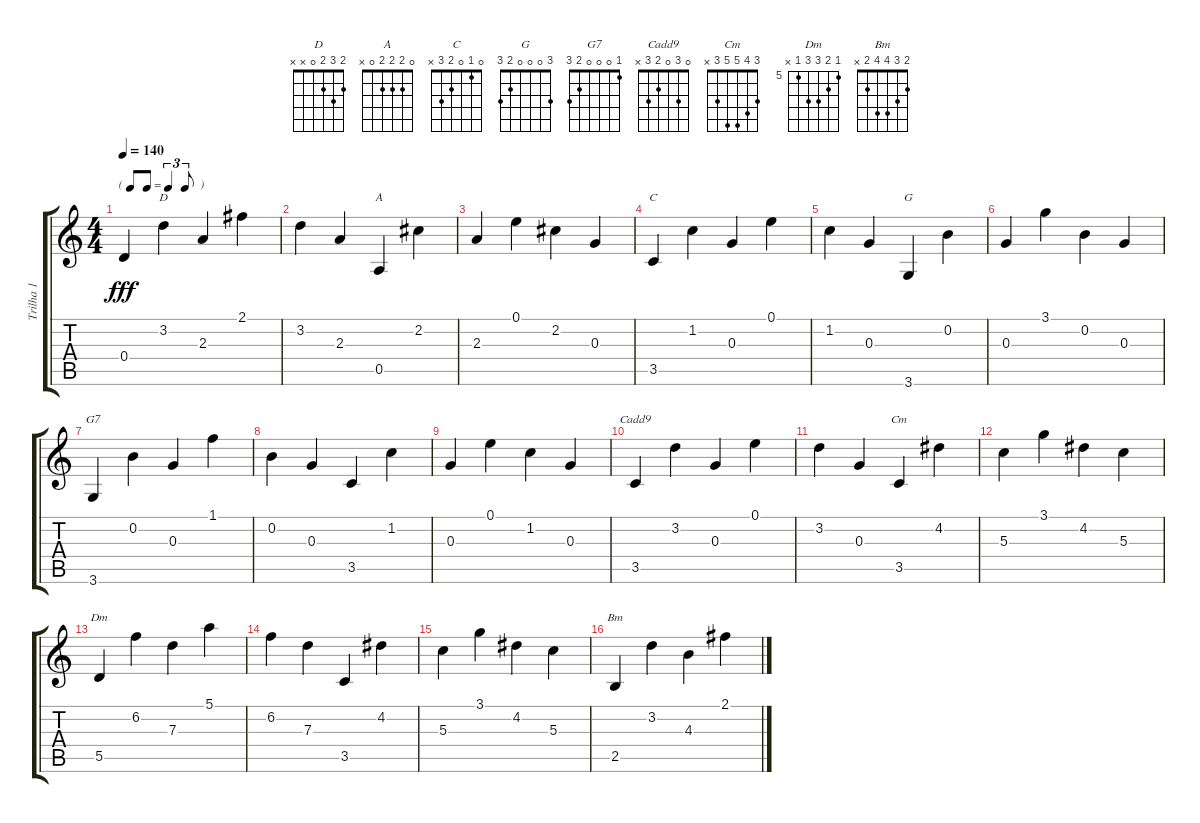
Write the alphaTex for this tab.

\track ("Trilha 1" "Trilha 1") {instrument acousticguitarnylon}
\staff {score tabs}
\tuning (E4 B3 G3 D3 A2 E2) {hide}
\chord ("D" 2 3 2 0 x x)
\chord ("A" 0 2 2 2 0 x)
\chord ("C" 0 1 0 2 3 x)
\chord ("G" 3 0 0 0 2 3)
\chord ("G7" 1 0 0 0 2 3)
\chord ("Cadd9" 0 3 0 2 3 x)
\chord ("Cm" 3 4 5 5 3 x)
\chord ("Dm" 5 6 7 7 5 x) {firstfret 5}
\chord ("Bm" 2 3 4 4 2 x)
\ts (4 4)
\tf triplet8th
\tempo 140
\clef g2
\ks c
0.4.4{dy fff instrument acousticguitarnylon} 3.2.4{ch "D"} 2.3.4 2.1.4 |
3.2.4 2.3.4 0.5.4{ch "A"} 2.2.4 |
2.3.4 0.1.4 2.2.4 0.3.4 |
3.5.4{ch "C"} 1.2.4 0.3.4 0.1.4 |
1.2.4 0.3.4 3.6.4{ch "G"} 0.2.4 |
0.3.4 3.1.4 0.2.4 0.3.4 |
3.6.4{ch "G7"} 0.2.4 0.3.4 1.1.4 |
0.2.4 0.3.4 3.5.4 1.2.4 |
0.3.4 0.1.4 1.2.4 0.3.4 |
3.5.4{ch "Cadd9"} 3.2.4 0.3.4 0.1.4 |
3.2.4 0.3.4 3.5.4{ch "Cm"} 4.2.4 |
5.3.4 3.1.4 4.2.4 5.3.4 |
5.5.4{ch "Dm"} 6.2.4 7.3.4 5.1.4 |
6.2.4 7.3.4 3.5.4 4.2.4 |
5.3.4 3.1.4 4.2.4 5.3.4 |
2.5.4{ch "Bm"} 3.2.4 4.3.4 2.1.4
